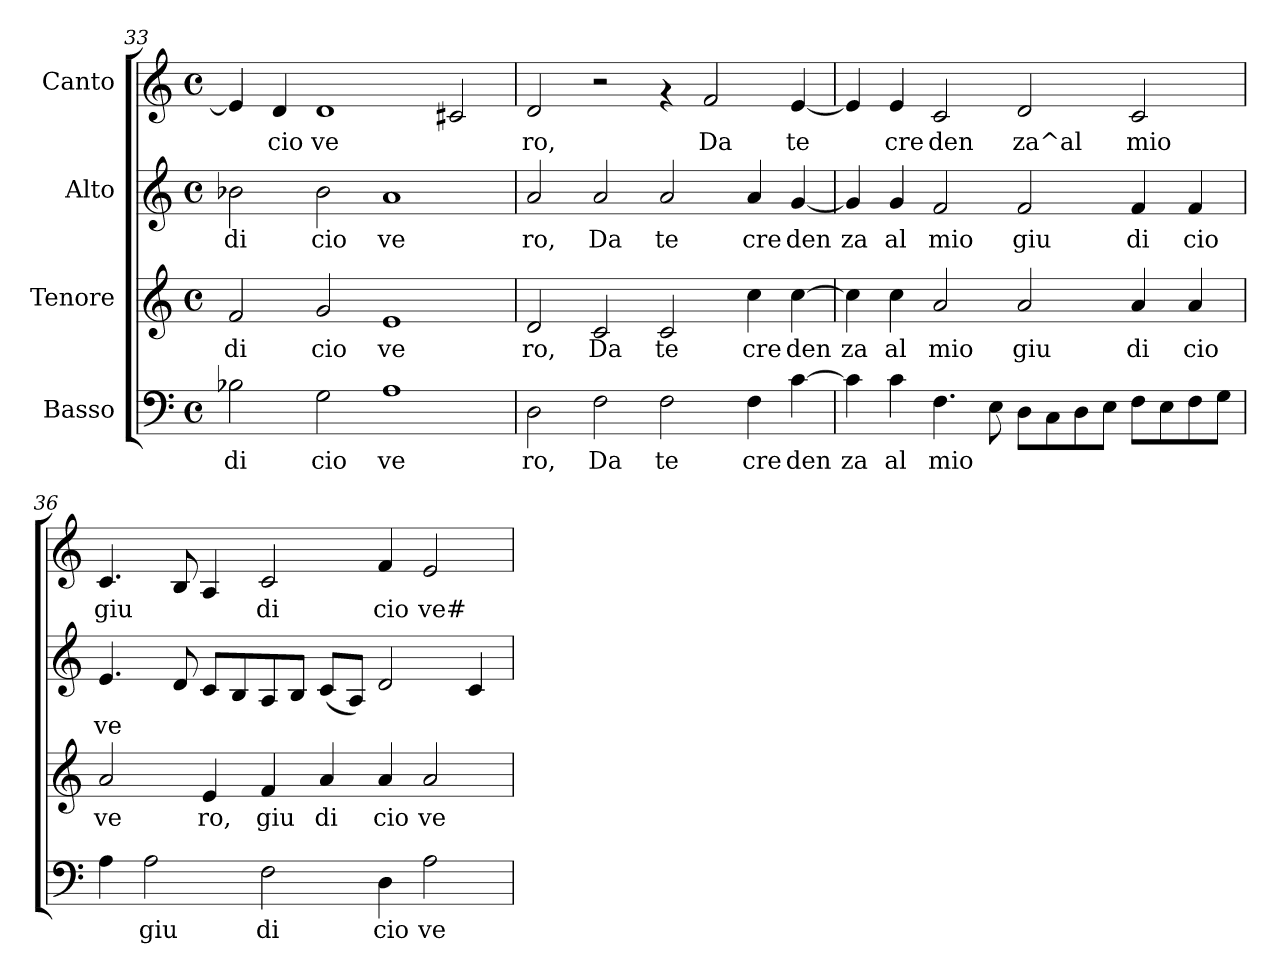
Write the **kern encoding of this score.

**kern	**text	**kern	**text	**kern	**text	**kern	**text
*part4	*part4	*part3	*part3	*part2	*part2	*part1	*part1
*staff4	*staff4	*staff3	*staff3	*staff2	*staff2	*staff1	*staff1
*I"Basso	*	*I"Tenore	*	*I"Alto	*	*I"Canto	*
!!LO:LB:g=z
*clefF4	*	*clefG2	*	*clefG2	*	*clefG2	*
*k[]	*	*k[]	*	*k[]	*	*k[]	*
*C:	*	*C:	*	*C:	*	*C:	*
*M4/4	*	*M4/4	*	*M4/4	*	*M4/4	*
*met(c)	*	*met(c)	*	*met(c)	*	*met(c)	*
=33	=33	=33	=33	=33	=33	=33	=33
!	!LO:LY:b:cj	!	!LO:LY:b:cj	!	!LO:LY:b:cj	!	!LO:LY:b:cj
2B-\	di	2f/	di	2b-X\	di	4e/]	.
!	!	!	!	!	!	!	!LO:LY:b:cj
.	.	.	.	.	.	4d/	cio
!	!LO:LY:b:cj	!	!LO:LY:b:cj	!	!LO:LY:b:cj	!	!LO:LY:b:cj
2G\	cio	2g/	cio	2b-\	cio	1d	ve
!	!LO:LY:b:cj	!	!LO:LY:b:cj	!	!LO:LY:b:cj	!	!
1A	ve	1e	ve	1a	ve	.	.
!	!	!	!	!	!	!	!LO:LY:b:cj
.	.	.	.	.	.	2c#/	.
=34	=34	=34	=34	=34	=34	=34	=34
!	!LO:LY:b:cj	!	!LO:LY:b:cj	!	!LO:LY:b:cj	!	!LO:LY:b:cj
2D\	ro,	2d/	ro,	2a/	ro,	2d/	ro,
!	!LO:LY:b:cj	!	!LO:LY:b:cj	!	!LO:LY:b:cj	!	!
2F\	Da	2c/	Da	2a/	Da	2r	.
!	!LO:LY:b:cj	!	!LO:LY:b:cj	!	!LO:LY:b:cj	!	!
2F\	te	2c/	te	2a/	te	4rf	.
!	!	!	!	!	!	!	!LO:LY:b:cj
.	.	.	.	.	.	2f/	Da
!	!LO:LY:b:cj	!	!LO:LY:b:cj	!	!LO:LY:b:cj	!	!
4F\	cre	4cc\	cre	4a/	cre	.	.
!	!LO:LY:b:cj	!	!LO:LY:b:cj	!	!LO:LY:b:cj	!	!LO:LY:b:cj
[>4c\	den	[>4cc\	den	[<4g/	den	[<4e/	te
=35	=35	=35	=35	=35	=35	=35	=35
!	!LO:LY:b:cj	!	!LO:LY:b:cj	!	!LO:LY:b:cj	!	!LO:LY:b:cj
4c\]	za	4cc\]	za	4g/]	za	4e/]	.
!	!LO:LY:b:cj	!	!LO:LY:b:cj	!	!LO:LY:b:cj	!	!LO:LY:b:cj
4c\	al	4cc\	al	4g/	al	4e/	cre
!	!LO:LY:b:cj	!	!LO:LY:b:cj	!	!LO:LY:b:cj	!	!LO:LY:b:cj
4.F\	mio	2a/	mio	2f/	mio	2c/	den
!	!LO:LY:b:cj	!	!	!	!	!	!
8E\	.	.	.	.	.	.	.
!	!LO:LY:b:cj	!	!LO:LY:b:cj	!	!LO:LY:b:cj	!	!LO:LY:b:cj
8D\L	.	2a/	giu	2f/	giu	2d/	za^al
!	!LO:LY:b:cj	!	!	!	!	!	!
8C\	.	.	.	.	.	.	.
!	!LO:LY:b:cj	!	!	!	!	!	!
8D\	.	.	.	.	.	.	.
!	!LO:LY:b:cj	!	!	!	!	!	!
8E\J	.	.	.	.	.	.	.
!	!LO:LY:b:cj	!	!LO:LY:b:cj	!	!LO:LY:b:cj	!	!LO:LY:b:cj
8F\L	.	4a/	di	4f/	di	2c/	mio
!	!LO:LY:b:cj	!	!	!	!	!	!
8E\	.	.	.	.	.	.	.
!	!LO:LY:b:cj	!	!LO:LY:b:cj	!	!LO:LY:b:cj	!	!
8F\	.	4a/	cio	4f/	cio	.	.
!	!LO:LY:b:cj	!	!	!	!	!	!
8G\J	.	.	.	.	.	.	.
=36	=36	=36	=36	=36	=36	=36	=36
!	!LO:LY:b:cj	!	!LO:LY:b:cj	!	!LO:LY:b:cj	!	!LO:LY:b:cj
4A\	.	2a/	ve	4.e/	ve	4.c/	giu
!	!LO:LY:b:cj	!	!	!	!	!	!
2A\	giu	.	.	.	.	.	.
!	!	!	!	!	!LO:LY:b:cj	!	!LO:LY:b:cj
.	.	.	.	8d/	.	8B/	.
!	!	!	!LO:LY:b:cj	!	!LO:LY:b:cj	!	!LO:LY:b:cj
.	.	4e/	ro,	8c/L	.	4A/	.
!	!	!	!	!	!LO:LY:b:cj	!	!
.	.	.	.	8B/	.	.	.
!	!LO:LY:b:cj	!	!LO:LY:b:cj	!	!LO:LY:b:cj	!	!LO:LY:b:cj
2F\	di	4f/	giu	8A/	.	2c/	di
!	!	!	!	!	!LO:LY:b:cj	!	!
.	.	.	.	8B/J	.	.	.
!	!	!	!LO:LY:b:cj	!	!LO:LY:b:cj	!	!
.	.	4a/	di	(<8c/L	.	.	.
!	!	!	!	!	!LO:LY:b:cj	!	!
.	.	.	.	8A/J)	.	.	.
!	!LO:LY:b:cj	!	!LO:LY:b:cj	!	!LO:LY:b:cj	!	!LO:LY:b:cj
4D\	cio	4a/	cio	2d/	.	4f/	cio
!	!LO:LY:b:cj	!	!LO:LY:b:cj	!	!	!	!LO:LY:b:cj
2A\	ve	2a/	ve	.	.	2e/	ve#
!	!	!	!	!	!LO:LY:b:cj	!	!
.	.	.	.	4c/	.	.	.
=	=	=	=	=	=	=	=
*-	*-	*-	*-	*-	*-	*-	*-
